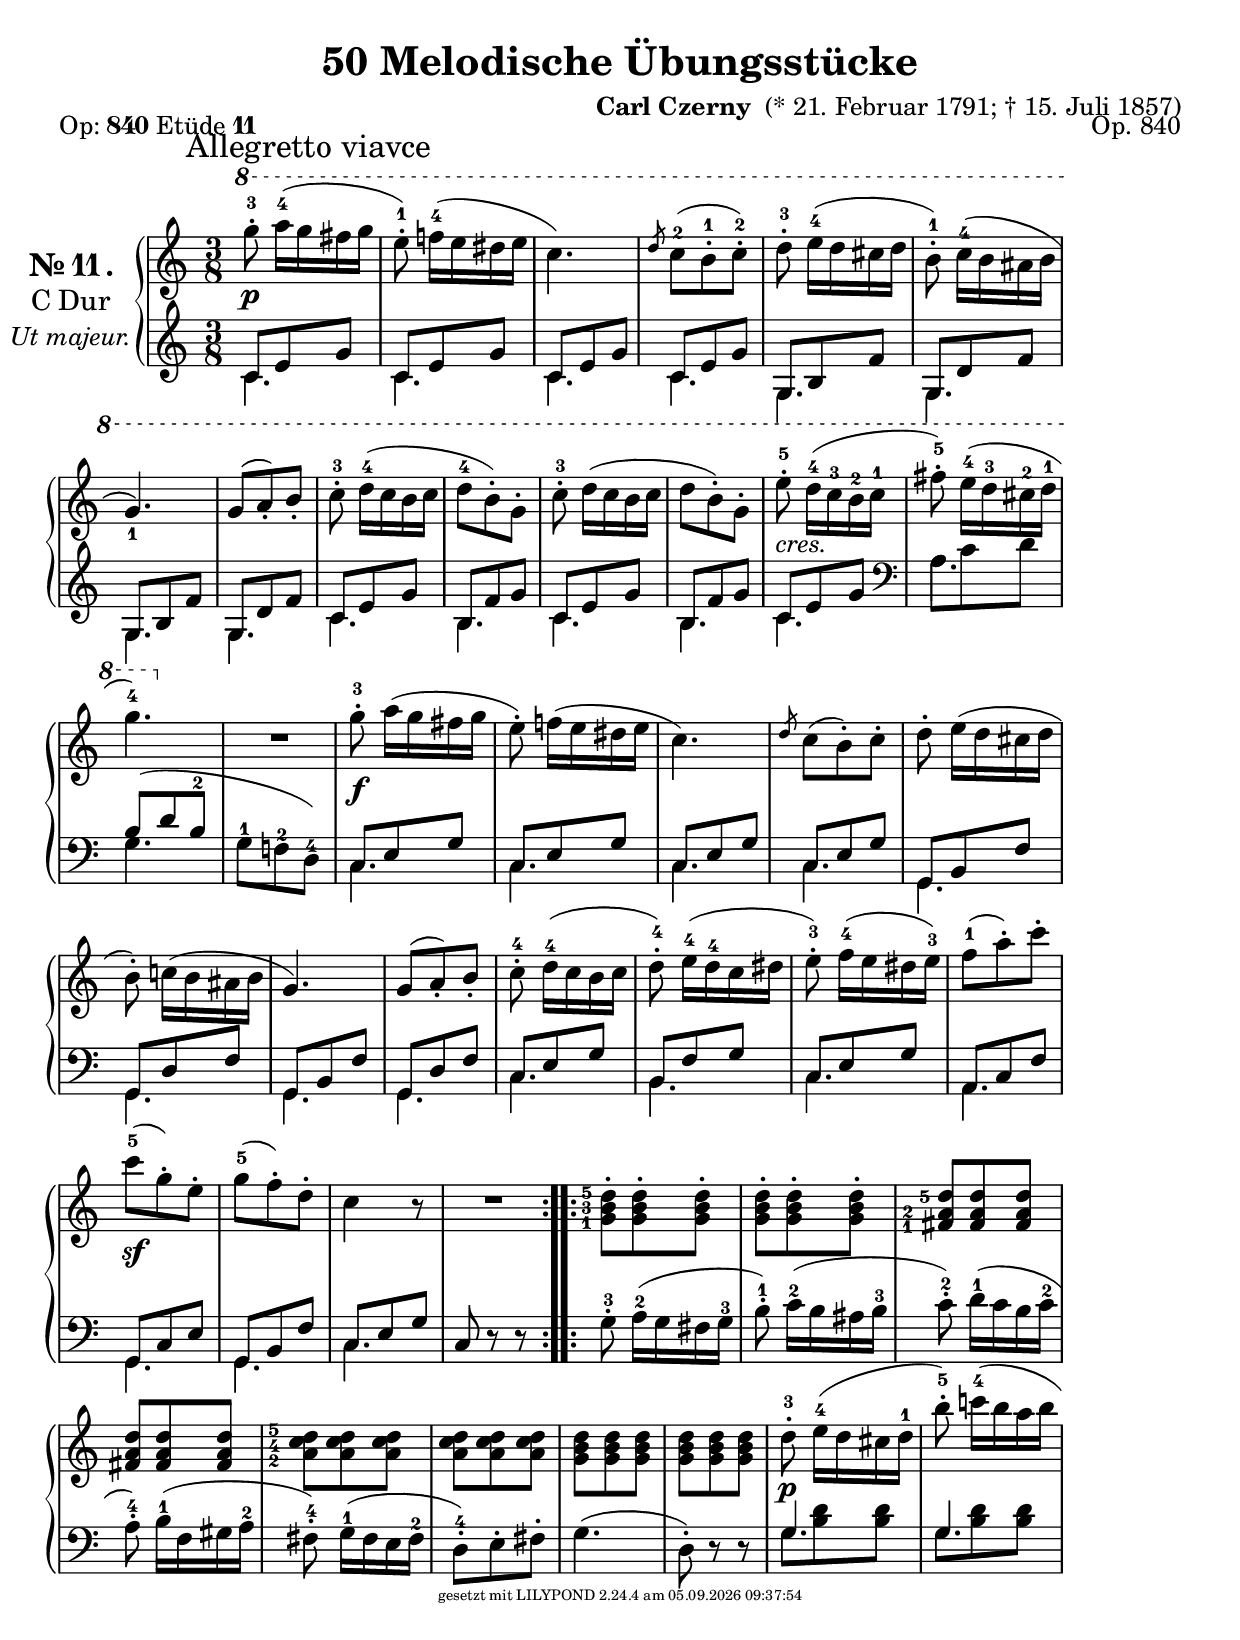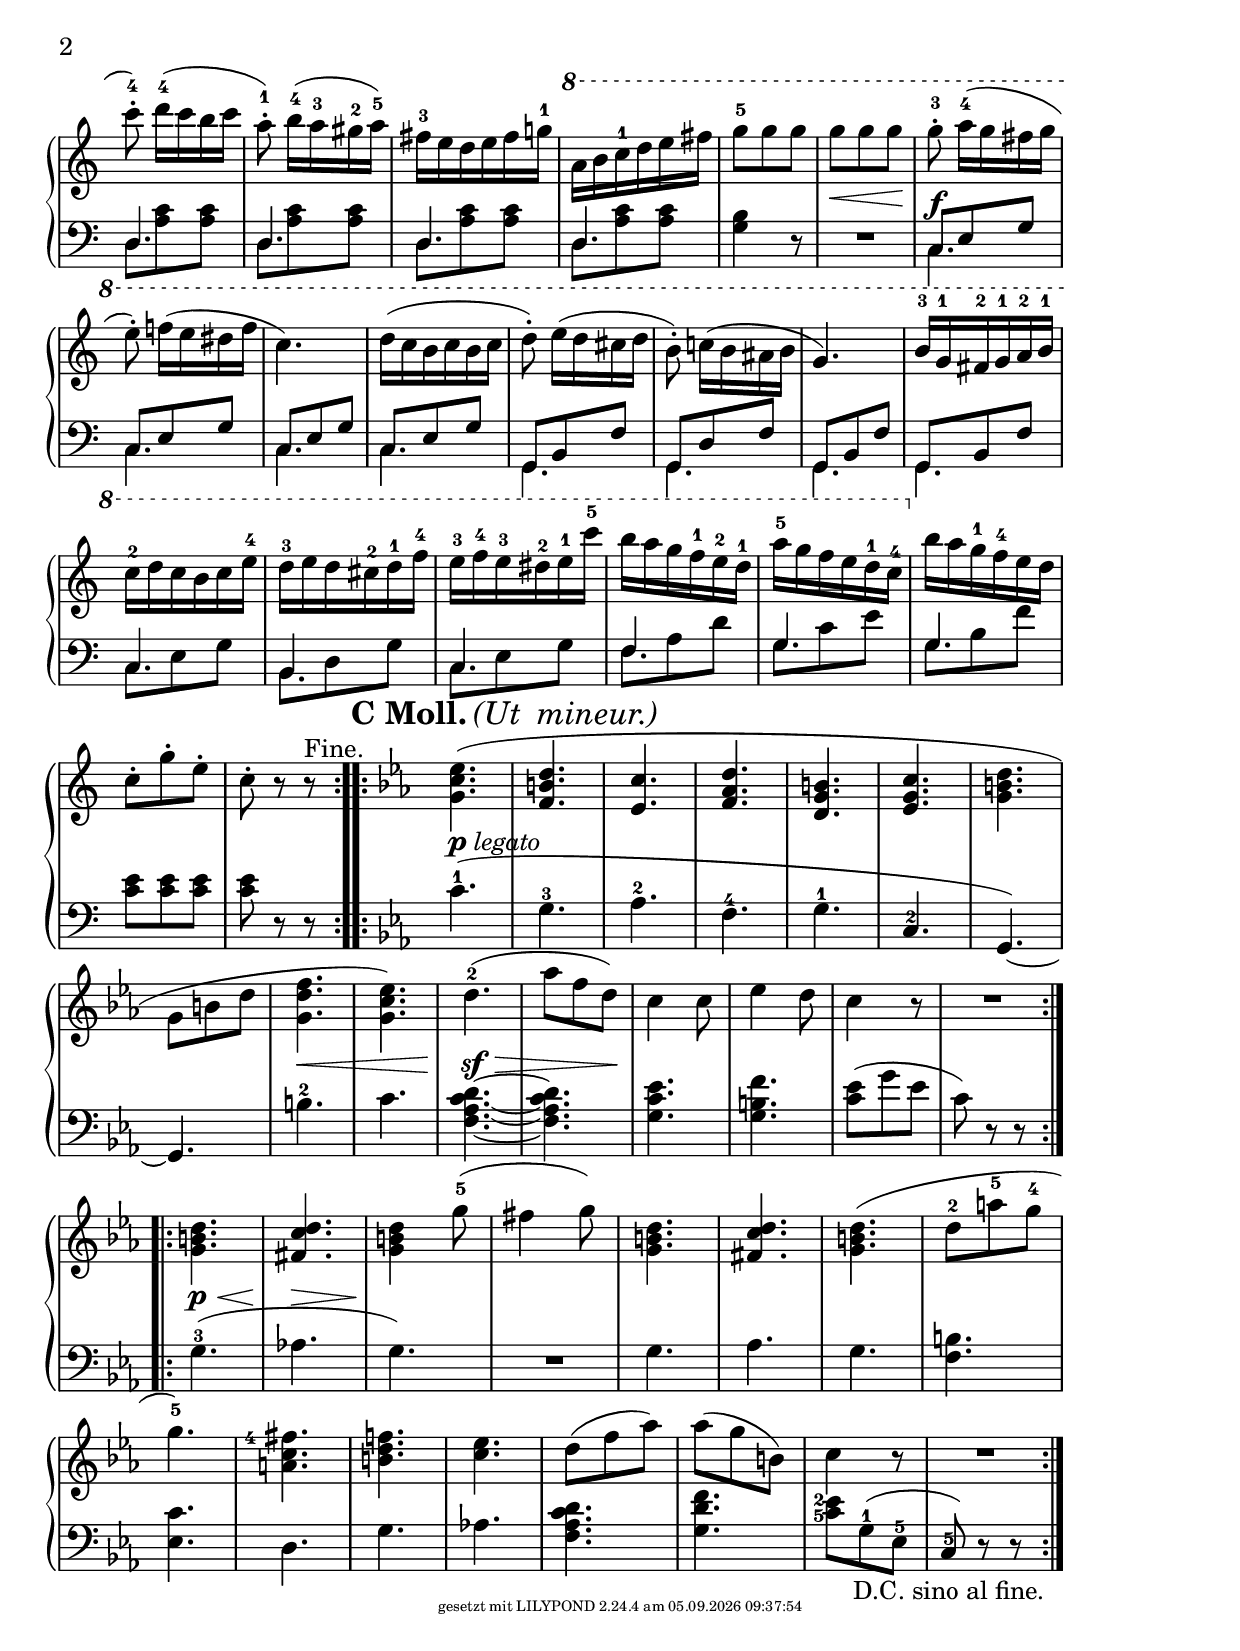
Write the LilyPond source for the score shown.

\version "2.19.37"

\language "deutsch"

\include "Papier+Layout.ly"
\version "2.19.32"

%% http://lsr.dsi.unimi.it/LSR/Item?id=654
%% http://lsr.di.unimi.it//LSR/Item?id=654
%% see also http://lilypond.org/doc/v2.18/Documentation/notation/short-repeats

%%%%%%%%%%%%%%%%%%%%%%%%%%%%%%%%%%%%%%%%%%%%%%%%%%%%%%%%%%%%%%%%%%%%%%%%%%%%%%%%%%%%%%%%%%
% LSR workaround:

%%%%%%%%%%%%%%%%%%%%%%%%%%%%%%%%%%%%%%%%%%%%%%%%%%%%%%%%%%%%%%%%%%%%%%%%%%%%%%%%%%%%%%%%%%

%% version 2013/05/11
%% for lilypond 2.18 or higher
%% last changes : - \changePitch : a single s as the last event of newnotes parameter
%%                   will give you the ending rests of the pattern (if there), and two s
%%                   also the beginning ones. If pattern ends with a note, a single
%%                   ending s will have no effects.
%%                - Is now \language independant (no more #{ c #})
%%                - new algorithm for make-notes-list, change-pitch
%%                  and has-notes? (shorter and safer)
%%
%%%%%%%%%%%%%%%%%%%%%%%%% some utility functions %%%%%%%%%%%%%%%%%%%%%

#(define (name-of music)
 (ly:music-property music 'name))

#(define (has-notes? music)
"Return true if there is at least one note in `music, false otherwise."
 (or (eq? (name-of music) 'NoteEvent)
     (let ((e (ly:music-property music 'element)))
        (and (ly:music? e)
             (has-notes? e)))
     (let loop ((es (ly:music-property music 'elements)))
        (and (pair? es)
             (or (has-notes? (car es))
                 (loop (cdr es)))))))

%% An EventChord is sometimes used as a wrapper in Lilypond, so we have to check
%% if a chord is a standard chord with notes. We could have used has-notes? but
%% this version is perhaps more efficient.
%% Optional events name like 'RestEvent can be included.
#(define (note-or-chord? music . otherEvent)
"Is music a note or a chord with notes ?"
(let ((name (name-of music)))
 (or (memq name (cons 'NoteEvent otherEvent))
     (and (eq? name 'EventChord)  ; have this chord at least one note ?
          (let loop ((es (ly:music-property music 'elements)))
             (and (pair? es)
                  (or (eq? (name-of (car es)) 'NoteEvent)
                      (loop (cdr es)))))))))

#(define (expand-q-chords music); for q chords : see chord-repetition-init.ly
(expand-repeat-chords! (list 'rhythmic-event) music))

#(define (clean-music mus)
"Try to reduce the number of sequential music"
(let ((name (ly:music-property mus 'name)))
  (cond
    ((eq? name 'SequentialMusic)
       (ly:music-set-property! mus 'elements (fold-right
          (lambda (evt prev-list)
            (if (eq? (name-of evt) 'SequentialMusic)
              (append (ly:music-property (clean-music evt) 'elements) prev-list)
              (cons (clean-music evt) prev-list)))
          '()
          (ly:music-property mus 'elements))))
    ((eq? name 'SimultaneousMusic)
       (ly:music-set-property! mus 'elements
                (map clean-music (ly:music-property mus 'elements))))
    ((memq name (list 'RelativeOctaveMusic 'UnrelativableMusic))
         (ly:music-set-property! mus 'element (clean-music
                  (ly:music-property mus 'element)))))
 mus))

%%%%%%%%%%%%%%%%%%%%%%%%%%%%% changePitch %%%%%%%%%%%%%%%%%%%%%%%%%%%%%%
#(define cPInsertInPattern (gensym))
#(define cPSamePitch (gensym))
#(define cPSamePitchEnd (gensym))
#(define cPPatternEnd (gensym))

#(define (make-notes-list music)
"Make a list with each element will be of one of these types :
  1- a note, a chord, a rest
  2- an integer, indicating the number of notes to skip in pattern ( The user will
     indicate that, by a corresponding number of skips (s or \\skip) in `newnotes 
     parameter of \\changePitch )
  3- a list of musics, to be inserted between 2 notes of pattern, and added with
     the \\insert function, inside `newnotes"
(let ((res '())     ; the list to fill
      (prev #f))
  (define (fill-notes-list evt)
    (let ((tags (ly:music-property evt 'tags))
          (name (name-of evt)))
      (cond
        ((memq cPInsertInPattern tags)             ; a music added by \insert
            (ly:music-set-property! evt 'tags
                          (delq cPInsertInPattern tags))     ; remove the tag
            (if (integer? prev)(set! res (cons prev res)))
            (set! prev (if (pair? prev)(cons evt prev)(list evt))))  ; a list
         ((memq name (list 'SkipEvent 'SkipMusic))
            (if (pair? prev)(set! res (cons prev res))) ; keep the reverse order
            (set! prev (if (integer? prev) (1+ prev) 1)))
       ; ((memq name (list 'EventChord 'NoteEvent 'RestEvent))
         ((note-or-chord? evt 'RestEvent) ; a note, a chord, or a rest
            (if (or (pair? prev)(integer? prev))(set! res (cons prev res)))
            (set! prev evt)
            (set! res (cons evt res)))
         (else
          (let ((elt (ly:music-property evt 'element))
                (elts (ly:music-property evt 'elements)))
            (if (ly:music? elt) (fill-notes-list elt))
            (if (pair? elts)(for-each fill-notes-list elts)))))))
(fill-notes-list music)
(if (or (pair? prev)(integer? prev))(set! res (cons prev res)))
(reverse res)))

%%%%%%%%%%%%  used inside the inner function change-one-note
#(define (copy-duration from to)  ; from and to as EventChord or NoteEvent
(let ((max-dur #f)); in theory, 2 notes in a chord can have a different duration
  (music-map (lambda (x)            ; get main duration from `from
              (let ((dur (ly:music-property x 'duration)))
               (if (and (ly:duration? dur)
                        (or (not max-dur)
                            (ly:duration<? max-dur dur))); take the greater
                 (set! max-dur dur))
                 x))
              from)
  (music-map (lambda (x)            ; set duration to duration of `to
               (if (ly:duration? (ly:music-property x 'duration))
                  (ly:music-set-property! x 'duration max-dur))
               x)
             to)))

#(define (copy-arti from to) ; from and to as EventChord or NoteEvent
(let* ((es-from (ly:music-property from 'elements))
       (es-to (ly:music-property to 'elements))
       (arti-from (if (null? es-from)
                    (ly:music-property from 'articulations)
                    (filter
                      (lambda(x)
                        (not (ly:duration? (ly:music-property x 'duration))))
                      es-from))))
  (if (null? es-to)                       ; NoteEvent
    (ly:music-set-property! to 'articulations
              (append (ly:music-property to 'articulations) arti-from))
    (ly:music-set-property! to 'elements  ; EventChord
              (append es-to arti-from)))
  ; copy also 'tags and 'to-relative-callback
  (ly:music-set-property! to 'tags
    (append (ly:music-property from 'tags)(ly:music-property to 'tags)))
   (if (null? es-to)
      (ly:music-set-property! to 'to-relative-callback
          (ly:music-property from 'to-relative-callback))
      (begin
        (ly:music-set-property! to 'to-relative-callback
            ly:music-sequence::event-chord-relative-callback)
        (ly:music-set-property! (car es-to) 'to-relative-callback
            (ly:music-property from 'to-relative-callback))))
    ))

%% del-arti is called for all notes but the first of a \samePitch section.
#(define (del-arti note-or-chord)
(ly:music-set-property! note-or-chord 'articulations '())
(ly:music-set-property! note-or-chord 'elements
  (filter (lambda(x)
              (and (ly:duration? (ly:music-property x 'duration))
                   (ly:music-set-property! x 'articulations '())))
          (ly:music-property note-or-chord 'elements))) ; can be empty
(music-map  ;; del all caution accidentals
  (lambda(x)(if (eq? (name-of x) 'NoteEvent) (begin
               (ly:music-set-property! x 'force-accidental #f)
               (ly:music-set-property! x 'cautionary #f)))
             x)
  note-or-chord))

#(define (change-pitch pattern newnotes)
"The scheme function of \\changePitch, `pattern and `newnotes as music."
(let ((seq-list '())           ; list of transformed patterns
      (skip-notnote-event? #f) ; #t if a \skip or an \insert is found in newnotes
      (same-pitch-section? #f) ; #t if we are in the 2nd pattern note of a\samePitch section
      ;(dummy-note #{ c4 #})    ; \language dependant -:(
      (dummy-note (make-music 'NoteEvent ; to avoid pbs with pattern without any notes
                              'duration (ly:make-duration 2 0 1) ;
                              'pitch (ly:make-pitch -1 0 0))) ;
      (pattern2 #{ $pattern \tag #cPPatternEnd s4 #}) ; to detect the end of pattern
      (last-notes-list #f))    ; buffer
 (set! seq-list (cdr  ; skip dummy notes
  ;;;;;;;;;;;;;;;;;;;;;;;;;;;;;;;;;;; loop ;;;;;;;;;;;;;;;;;;;;;;;;;;;;;;;;;;;;;;;;;;;;;;;
  (let loop ((notes-list (cons dummy-note (make-notes-list newnotes))); see make-notes-list
             (pat-list (cons dummy-note (circular-list pattern2)))
             (res '())) ; the list to fill
    (if (or (null? notes-list)(null? pat-list)) ; pat-list may be a regular list in the loop
      (reverse res)               ;;;;;; return the list in the right order
      (let ((x (car notes-list))  ;;;;;; go deeper, taking 1st elt of each lists
            (evt (ly:music-deep-copy (car pat-list))))
       (cond
       ;;;;;;;;;;;;;;;;;;;;;;;;;;;;;;;;;;;;;;;;;;;;;
        ((pair? x)                   ; x is a list of musics, added with \insert in newnotes
          (set! skip-notnote-event? #t)      ; for events between 2 pattern notes
          (set! last-notes-list notes-list)  ; for section "else" of this cond statement
          (loop (cdr notes-list) pat-list (append x res))) ; append x to res
        ;;;;;;;;;;;;;;;;;;;;;;;;;;;;;;;;;;;;;;;;;;;;
        ((note-or-chord? evt)         ; evt in pattern is a note or a chord (with notes)
          (set! last-notes-list notes-list)  ; for section "else" later
          (cond
            ((ly:music? x)  ;;;;;; the elt of notes-list is a note or a chord
               (if same-pitch-section? ; x is used several times. Copy arti of x only to the
                 (set! x (del-arti (ly:music-deep-copy x)))) ; 1st note of \samePitch section
               (copy-duration evt x)  ; evt = from, x = to
               (copy-arti evt x)
               (let ((tags (ly:music-property x 'tags)))
                 (cond               ; are we in a \samePitch section ?
                   ((memq cPSamePitch tags)    ; yes, first,remove the tag
                      (ly:music-set-property! x 'tags (delq cPSamePitch tags))
                      (set! same-pitch-section? #t)) ; then set the flag
                   ((memq cPSamePitchEnd tags) ; last note of \samePitch
                      (ly:music-set-property! x 'tags (delq cPSamePitchEnd tags))
                      (set! same-pitch-section? #f))))      ; unset the flag
               (set! skip-notnote-event? #f); stop deletion of not-notes event.
               (if same-pitch-section?
                   (loop notes-list (cdr pat-list)(cons x res))
                   (loop (cdr notes-list)(cdr pat-list)(cons x res)))) ; next new note
            ((integer? x)   ;;;;;; user want to skip over the current evt note. We also
               (set! skip-notnote-event? x) ; don't add any events bis next pattern note
               ;; (format #t "x : ~a\n" x)  ; for testing
               (cond ((= x 1)                                      ; only one s
                        (loop (cdr notes-list)(cdr pat-list) res)) ; next notes-list elt
                     (else                                         ; several successive s
                        (set-car! notes-list (1- x))               ; for the next loop
                        (loop notes-list (cdr pat-list) res))))))  ; the next evt only
        ;;;;;;;;;;;;;;;;;;;;;;;;;;;;;;;;;;;;;;;;;;;;
        ((or (ly:music-property evt 'duration #f)  ; current evt in pattern is not a note
             (not (has-notes? evt)))
           (cond ((memq cPPatternEnd (ly:music-property evt 'tags)) ; last evt of pattern
                    (let ((x (car notes-list)))
                      (if (and (integer? x)
                                (or (null? (cdr notes-list))        ; last elt ?
                                    (and (null? (cddr notes-list))  ; 2nd to last and last is
                                         (pair? (car (cdr notes-list)))))) ; a \insert section
                        (cond
                           ((= x 1)
                              (set! skip-notnote-event? x)
                              (loop (cdr notes-list) (cdr pat-list) res))
                           (else
                              (set-car! notes-list (1- x))
                              (loop notes-list (cdr pat-list) res))))
                        (loop notes-list (cdr pat-list) res))) ;; ignores evt
                  (skip-notnote-event? (loop notes-list (cdr pat-list) res))
                  (else (loop notes-list (cdr pat-list)(cons evt res)))))
        ;;;;;;;;;;;;;;;;;;;;;;;;;;;;;;;;;;;;;;;;;;;;
        (else
          (let ((e (ly:music-property evt 'element))
                (es (ly:music-property evt 'elements))
                (empty? #f)) ; don't add to res if #t
           (if (ly:music? e)
             (let ((new-e (loop notes-list (list e) '())))
               (ly:music-set-property! evt 'element
                 (case (length new-e)
                   ((0) (set! empty? #t)
                        new-e)
                   ((1)(car new-e))
                   (else (make-sequential-music new-e))))))
           (if (pair? es)
             (let ((new-es (loop notes-list es '())))
               (ly:music-set-property! evt 'elements new-es)
               (set! empty? (and empty? (null! new-es))))) ; #t if both empty

           (let ((next-new-notes (if (or same-pitch-section?
                                         (and (integer? skip-notnote-event?)
                                              (> skip-notnote-event? 1)))
                                    last-notes-list
                                    (cdr last-notes-list))))
              (if empty? (loop next-new-notes (cdr pat-list) res)
                         (loop next-new-notes (cdr pat-list) (cons evt res))))))))))))
  ;;;;;;;;;;;;;;;;;;;;;;;;;;;;;;;;;; end loop ;;;;;;;;;;;;;;;;;;;;;;;;;;;;;;;;;;;;;;;;
 (let ((relativize (lambda(m)
        (let* ((clean-newnotes (clean-music newnotes))
               (name (name-of clean-newnotes)))
            (if (memq name (list 'RelativeOctaveMusic 'UnrelativableMusic))
               (make-music name 'element m)
               m)))))
     (case (length seq-list)
        ((0) (make-music 'Music 'void #t))
        ((1) (relativize (car seq-list)))
        (else (relativize (clean-music (make-sequential-music seq-list))))))))

changePitch = #(define-music-function (pattern newnotes)
                                                          (ly:music? ly:music?)
"Change each notes in `pattern by the notes (or rests) given in `newnotes.
If count of events doesn't match, pattern is duplicated repeatedly or truncate."
(let* ((expand-q (lambda (music) (expand-repeat-chords!
			    (cons 'rhythmic-event (ly:parser-lookup '$chord-repeat-events))
			    music)))
       (pattern (expand-q pattern))
       (newnotes (expand-q newnotes)))
 (change-pitch pattern newnotes)))

%%%%%%%%%%%%%%%%%%%%%%%%%%%%%%%%%%%%%%%%%%%%%%%%%%%%%%%%%%%%%%%%%%%%%%%%%%%%%%%%
%% enhancement functions, working with \changePitch pattern newnotes

samePitch = #(define-music-function (music) (ly:music?)
"Inside the `pattern parameter of the \\changePitch function, all notes grouped 
by this function will have the same pitch, according to the current note of
`newnotes parameter of \\changePitch."
(let((not-first? #f)
     (last-note #f))
  (map-some-music
    (lambda (x)
      (cond
        ((note-or-chord? x)
           (if not-first?     ; set all pitches to the pitch of the first note
             (ly:music-set-property! x 'to-relative-callback
                (lambda (x p)                    ; set pitch to the prev value
                    (ly:prob-set-property! x 'pitch p)
                    p))
             (set! not-first? x)) ; do nothing for first note
           (ly:music-set-property! x 'tags (cons
                   cPSamePitch  ; add tag cPSamePitch to x
                   (ly:music-property x 'tags)))
           (set! last-note x)   ; save the note x
           x)
        (else #f)))
    music)
  (if last-note              ; the last saved EventChord
     (ly:music-set-property! last-note 'tags (cons
           cPSamePitchEnd    ; add cPSamePitchEnd tag, delete cPSamePitch tag
           (delq cPSamePitch (ly:music-property last-note 'tags)))))
  music))

%% this function should be no more needed, as copy-arti should avoid pbs
%% in relative mode and \samePitch
absolute = #(define-music-function (music) (ly:music?)
"Make `music unrelativable. To use inside a \\samePitch function in relative
mode."
(make-music 'UnrelativableMusic 'element music))

insert = #(define-music-function (music) (ly:music?)
"Using this function inside the `newnotes parameter of the \\changePitch
function, allow you to insert and remplace by `music, all music between one note
and his following, in the `pattern parameter of \\changePitch, ."
#{ \tag #cPInsertInPattern $music #})

%%%%%%%
#(define (n-copy n music)
(cond
  ((> n 1)(make-sequential-music
            (map (lambda (x)(ly:music-deep-copy music))
                 (make-list n))))
  ((= n 1) music)
  (else (make-music 'Music 'void #t))))

nCopy = #(define-music-function (n music)(integer? ly:music?)
(n-copy n music))

%% same effect as { \repeat unfold n s } but \nSkip works inside the `newnotes
%% parameter of \changePitch.
nSkip = #(define-music-function (n)(integer?)
"Return \\skip \\skip \\skip ... n times."
#{ \nCopy #n s #})
%%%%%%%%%%%%%%%%%%%%%%%%%%%%%%%%%%%%%%%%%%%%%%%%%%%%%%%%%%%%%%%%%%%%%%%%%%%%%%%%
%% shortcuts
% default values for patI and patII, if the user do not define
% them, before using \cPI and \cPII
% patI ={ c8. c16 }      % not \language independant
patI = #(make-music 'SequentialMusic 'elements (list
          (make-music 'NoteEvent 'duration (ly:make-duration 3 1 1)
                                 'pitch (ly:make-pitch -1 0 0))
          (make-music 'NoteEvent 'duration (ly:make-duration 4 0 1)
                                 'pitch (ly:make-pitch -1 0 0))))
% patII = { c4. c8 }
patII = #(make-music 'SequentialMusic 'elements (list
          (make-music 'NoteEvent 'duration (ly:make-duration 2 1 1)
                                 'pitch (ly:make-pitch -1 0 0))
          (make-music 'NoteEvent 'duration (ly:make-duration 3 0 1)
                                 'pitch (ly:make-pitch -1 0 0))))


cPI = #(define-music-function (newnotes) (ly:music?)
#{ \changePitch \patI $newnotes #})

cPII = #(define-music-function (newnotes) (ly:music?)
#{ \changePitch \patII $newnotes #})

#(define cP changePitch)

\paper {
  left-margin = 10
}
exercise ="11"
%#(set-global-staff-size 20)

\header {
  composer            =       \markup { \bold "Carl Czerny" " (* 21. Februar 1791; † 15. Juli 1857)" }
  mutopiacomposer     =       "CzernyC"

  title               =       "50 Melodische Übungsstücke" %"50 Melodische Übungsstücke"
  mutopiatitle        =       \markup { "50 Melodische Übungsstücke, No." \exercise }

  opus                =       "Op. 840"
  piece               =       \markup { "Op:" \number \tiny 840 "Etüde" \number \tiny \exercise }
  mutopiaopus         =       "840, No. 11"

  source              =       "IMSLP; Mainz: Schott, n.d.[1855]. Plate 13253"
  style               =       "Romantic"
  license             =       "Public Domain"
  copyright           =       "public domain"
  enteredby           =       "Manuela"
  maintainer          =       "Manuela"
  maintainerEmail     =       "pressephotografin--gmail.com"
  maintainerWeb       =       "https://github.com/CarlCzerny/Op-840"
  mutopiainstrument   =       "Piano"
}

myPatternI = {
  c8-.\noBeam  c16 ( c16 c16 c16 c8 c8-. ) c8-.
}
myPatternII = {
  c8-.\noBeam c16 ( c16 c16 c16 c8-.\noBeam )
  c16 ( c16 c16 c16 c4. )
}
myPatternIII = {
  c8-.\noBeam  c16 ( c16 c16 c16 c8-.\noBeam )
  c16 ( c16 c16 c16 c8-.\noBeam )
  c16 ( c c c )
}
myPatternIV = { c16 ( c c c c8-.\noBeam ) }

RH= \relative c'' {
  \time 3/8
  \key c \major
  \set Staff.explicitKeySignatureVisibility = #end-of-line-invisible
  \set Timing.beamExceptions = #'()
  \set Timing.baseMoment = #(ly:make-moment 1/8)
  \set Staff.beatStructure = #'(4 )  %% abhängig vom Takt
  \set fingeringOrientations = #'(left)     %% für Akkorde!
  \override Fingering.direction = #UP      %% für Einzelnoten!
  \override Fingering.padding = #0.8
  \override Fingering.staff-padding = #'()
  \override Fingering.avoid-slur = #'inside
  \override Slur.direction = #UP
  \mark \markup "Allegretto viavce"
  \ottava #1
  g''8-3-.\noBeam \p a16-4 ( g fis g
  e8-1-.\noBeam ) f!16-4 ( e dis e
  c4. )
  \slashedGrace d8 c8-2 ( h-1-. c-2-. )
  d-3-.\noBeam e16-4 ( d cis d
  h8-1-.\noBeam ) c16-4 ( h ais h
  g4._1 )
  g8 ( a-. ) h-.
  c-3-.\noBeam d16-4 ( c h c
  d8-4 h-. ) g-.
  \changePitch \myPatternI { c-3 d c h c d h g }
  \changePitch \myPatternII {
    e'-5_\markup \italic "cres." d-4 c-3 h-2 c-1 fis-5
    e-4 d-3 cis-2 d-1 g-4
  }
  \ottava #0
  R4.
  \changePitch \myPatternII { g,-3 \f a g fis g e f! e dis e c }
  \slashedGrace d8 c8 ( h-. ) c-.
  \changePitch \myPatternII { d e d cis d h c! h ais h g }
  g8 ( a-. ) h-.
  \changePitch \myPatternIII {
    c-4 d-4 c h c d-4
    e-4 d-4 c dis e-3
    f-4 e dis e-3
  }
  f8-1 ( a-. ) c-.
  c-5 \sf ( g-. ) e-.
  g-5 ( f-. ) d-.
  c4 r8 R4. \bar ":..:"
  < g-1 h-3 d-5 >8-. q-. q-. q-. q-. q-.
  < fis-1 a-2 d-5 > q q q q q
  < a-2 c-4 d-5 > q q q q q
  < g h d > q q q q q
  d'8-3-.\noBeam \p
  \changePitch \myPatternIV {
    e-4 d cis d-1 h'-5
    c!-4 h a h c-4
    d-4 c h c a-1
  }
  h16-4 ( a-3 gis-2 a-5 )
  fis-3 e d e fis g!-1
  \ottava #1
  a h c-1 d e fis
  g8-5 g g g_\< g g\!
  \changePitch \myPatternII {
    g-3 \f a-4 g fis g e f! e dis f c
  }
  d16 ( c h c h c
  \changePitch \myPatternII {
    d ) e d cis d h c! h ais h g
  }
  h16-3 g-1 fis-2 g-1 a-2 h-1
  c-2 d c h c e-4
  d-3 e d cis-2 d-1 f-4
  e-3 f-4 e-3 dis-2 e-1 c'-5
  h a g f-1 e-2 d-1
  a'-5 g f e d-1 c-4
  \ottava #0
  h a g-1 f-4 e d
  c8-. g'-. e-. c-. r r^\markup "Fine."
  \bar ":..:"
  \key es \major
  \mark \markup { \bold "C Moll." \italic "(Ut" \italic " mineur.)" }
  < g c es >4._\markup { \dynamic p \italic "legato" }
  ( < f h d > < es c' > < f as d > < d g h >
  < es g c > < g h d >
  g8 h d
  < g, d' f >4._\< < g c es >
  )
  d'-2 \sf_\> ( as'8 f d\! )
  c4 c8 es4 d8 c4 r8 R4.
  \bar ":..:" \break
  < g h d >4. \p _\< < fis c' d >_\> < g h d >4\! g'8-5 (
  fis4 g8 ) q4.
  < fis, c' d > < g h d > ( d'8-2 a'-5 g-4 g4.-5 )
  < a, c fis-4 > < h! d f! > < c es >
  d8 ( f as ) as ( g h,! ) c4 r8 R4. \bar ":..:"
}

LH = \relative c' {
  \clef bass
  \key c \major
  \set Staff.explicitKeySignatureVisibility = #end-of-line-invisible
  \set fingeringOrientations = #'(left) %% für Akkorde!
  \override Fingering.direction = #UP  %% für Einzelnoten!
  \override Fingering.padding = #0.2
  \override Fingering.staff-padding = #'()
  \override Fingering.avoid-slur = #'inside
  %\override Slur.direction = #UP
  \set Timing.beamExceptions = #'()
  \set Timing.baseMoment = #(ly:make-moment 1/8)
  \set Staff.beatStructure = #'(3 )  %% abhängig vom Takt

  \clef treble
  <<
    {
      \voiceOne
      \mergeDifferentlyHeadedOn
      \mergeDifferentlyDottedOn
      \set fingeringOrientations = #'(left)   %% Akkorde
      \override Fingering.direction = #UP %% Einzelnoten
      \override Fingering.padding = #0.2
      \override Fingering.staff-padding = #'()
      \override Fingering.avoid-slur = #'inside
      \override Slur.direction = #UP
      \set Timing.beamExceptions = #'()
      \set Timing.baseMoment = #(ly:make-moment 1/8)
      \set Staff.beatStructure = #'(3 )  %% abhängig vom Takt
      c8 e
      g c, e g c, e g c, e g
      g, h f' g, d' f
      g, h f' g, d' f
      c e g h, f' g
      c, e g h, f' g
      c, e g
      \clef bass
      \stemDown a, c d \stemUp
      h ( d h-2
      \stemDown g-1 f!-2 d-4 )
      \stemUp
      c e g c, e g c, e g c, e g
      g, h f' g, d' f
      g, h f' g, d' f
      c e g h, f' g
      c, e g a, c f
      g, c e g, h f'
      c e g
      c, d8\rest d8\rest
    } \\ {
      \voiceTwo
      \set fingeringOrientations = #'(left)   %% Akkorde
      \override Fingering.direction = #DOWN %% Einzelnoten
      \override Fingering.padding = #0.2
      \override Fingering.staff-padding = #'()
      \override Fingering.avoid-slur = #'inside
      \override Slur.direction = #DOWN
      \set Timing.beamExceptions = #'()
      \set Timing.baseMoment = #(ly:make-moment 1/8)
      \set Staff.beatStructure = #'(3 )  %% abhängig vom Takt
      c'='4. c c c
      g g g g
      c h c h c
      a g s c, c c c g g g g c h c a g g c
    }
  >>
  g'8-3-.\noBeam
  \changePitch \myPatternIV {
    a-2 g fis g-3 h-1
    c-2 h ais h-3 c-2
    d-1 c h c-2 a-4
    h-1 f gis a-2 fis-4
    g-1 fis e fis-2 d-4 [
  } e-. fis-. ]
  g4. ( d8-. ) r r
  <<
    {
      \voiceOne
      \mergeDifferentlyHeadedOn
      \mergeDifferentlyDottedOn
      \set fingeringOrientations = #'(left)   %% Akkorde
      \override Fingering.direction = #UP %% Einzelnoten
      \override Fingering.padding = #0.2
      \override Fingering.staff-padding = #'()
      \override Fingering.avoid-slur = #'inside
      \override Slur.direction = #UP
      \set Timing.beamExceptions = #'()
      \set Timing.baseMoment = #(ly:make-moment 1/8)
      \set Staff.beatStructure = #'(3 )  %% abhängig vom Takt
      g4. g d d d d s
    } \\ {
      \voiceTwo
      \set fingeringOrientations = #'(left)   %% Akkorde
      \override Fingering.direction = #DOWN %% Einzelnoten
      \override Fingering.padding = #0.2
      \override Fingering.staff-padding = #'()
      \override Fingering.avoid-slur = #'inside
      \override Slur.direction = #DOWN
      \set Timing.beamExceptions = #'()
      \set Timing.baseMoment = #(ly:make-moment 1/8)
      \set Staff.beatStructure = #'(3 )  %% abhängig vom Takt
      g=8 < h d > q
      g q q
      d < a' c > q d, q q d q q d q q
      < g h >4 d8\rest
    }
  >>
  R4.
  <<
    {
      \voiceOne
      \mergeDifferentlyHeadedOn
      \mergeDifferentlyDottedOn
      \set fingeringOrientations = #'(left)   %% Akkorde
      \override Fingering.direction = #UP %% Einzelnoten
      \override Fingering.padding = #0.2
      \override Fingering.staff-padding = #'()
      \override Fingering.avoid-slur = #'inside
      \override Slur.direction = #UP
      \set Timing.beamExceptions = #'()
      \set Timing.baseMoment = #(ly:make-moment 1/8)
      \set Staff.beatStructure = #'(3 )  %% abhängig vom Takt
      c8 e g c, e g c, e g c, e g
      g, h f' g, d' f g, h f' g, h f'
      \stemDown
      c e g h, d g c, e g f a d
      g, c e g, h f'
      < c e > q q q d,8\rest d8\rest
    } \\ {
      \voiceTwo
      \set fingeringOrientations = #'(left)   %% Akkorde
      \override Fingering.direction = #DOWN %% Einzelnoten
      \override Fingering.padding = #0.2
      \override Fingering.staff-padding = #'()
      \override Fingering.avoid-slur = #'inside
      \override Slur.direction = #DOWN
      \set Timing.beamExceptions = #'()
      \set Timing.baseMoment = #(ly:make-moment 1/8)
      \set Staff.beatStructure = #'(3 )  %% abhängig vom Takt
      c=4. c c c
      g g g g
      \stemUp
      c h c f g g
    }
  >>
  \key es \major
  c4.-1 ( g-3 as-2 f-4 g-1 c,-2 g~) g
  h'-2 c
  < f,~ as~ c~ d~> q
  < g c es > < g h f' >
  < c es >8 ( g' es c ) r r
  g4.-3 ( as! g ) R4. g
  as g < f h > < es c' > d g as!
  < f as c d > < g d' f >
  < c-5 es-2 >8 g-1 ( es-5 c-5 )
  \override TextScript.self-alignment-X = #RIGHT
  \override TextScript.extra-offset = #'( 3 . 0 )
  r r_\markup "D.C. sino al fine."

}

\score
{
  \new PianoStaff \with {
    instrumentName = \markup {
      \center-column {
        \line {
          \bold \huge { "№" }
          \number { \exercise "." }
        }
        \line \large { C Dur }
        \italic \line { Ut majeur. }
      }
    }
    shortInstrumentName = ""
  }
  <<
    \new Staff="Discant"
    \RH
    \new Staff="Bass"
    \LH
  >>
  \layout {
    ragged-last-bottom = ##f
    ragged-last = ##f
    ragged-right = ##f
    ragged-bottom = ##f
   }
  \midi { }
}
